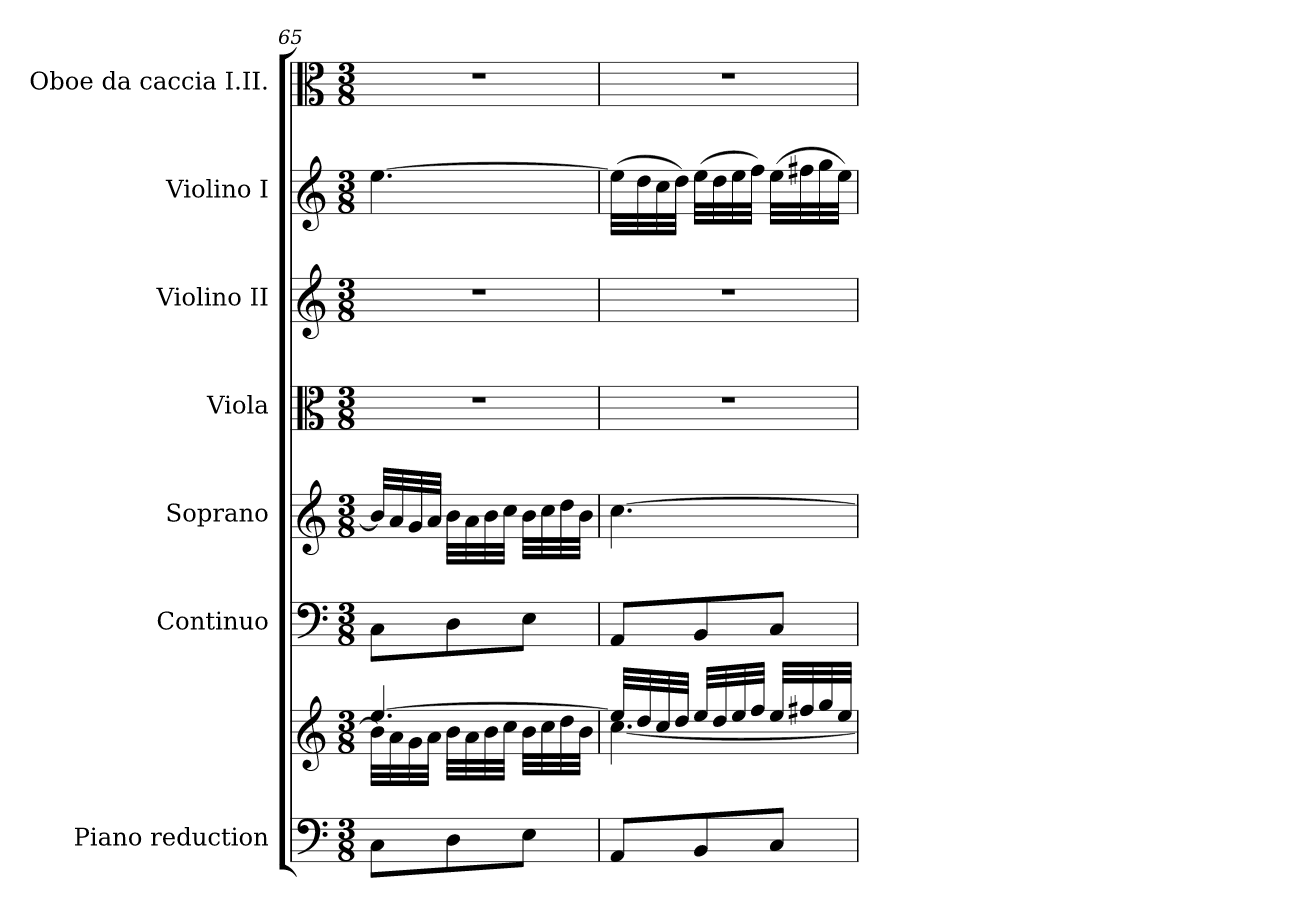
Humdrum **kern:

**kern	**kern	**kern	**kern	**kern	**kern	**kern	**kern
*part7	*part7	*part6	*part5	*part4	*part3	*part2	*part1
*staff8	*staff7	*staff6	*staff5	*staff4	*staff3	*staff2	*staff1
*I"Piano reduction	*	*I"Continuo	*I"Soprano	*I"Viola	*I"Violino II	*I"Violino I	*I"Oboe da caccia I.II.
*I'Pno	*	*	*	*I'Vla	*I'Vln	*I'Vln	*I'Ob
*clefF4	*clefG2	*clefF4	*clefG2	*clefC3	*clefG2	*clefG2	*clefC3
*k[]	*k[]	*k[]	*k[]	*k[]	*k[]	*k[]	*k[]
*M3/8	*M3/8	*M3/8	*M3/8	*M3/8	*M3/8	*M3/8	*M3/8
=65	=65	=65	=65	=65	=65	=65	=65
*	*^	*	*	*	*	*	*
8C\L	[4.ee/	32b\LLL]	8C\L	32b/LLL]	4.r	4.r	[4.ee\	4.r
.	.	32a\	.	32a/	.	.	.	.
.	.	32g\	.	32g/	.	.	.	.
.	.	32a\JJJ	.	32a/JJJ	.	.	.	.
8D\	.	32b\LLL	8D\	32b\LLL	.	.	.	.
.	.	32a\	.	32a\	.	.	.	.
.	.	32b\	.	32b\	.	.	.	.
.	.	32cc\JJJ	.	32cc\JJJ	.	.	.	.
8E\J	.	32b\LLL	8E\J	32b\LLL	.	.	.	.
.	.	32cc\	.	32cc\	.	.	.	.
.	.	32dd\	.	32dd\	.	.	.	.
.	.	32b\JJJ	.	32b\JJJ	.	.	.	.
=66	=66	=66	=66	=66	=66	=66	=66	=66
8AA/L	32ee/LLL]	[4.cc\	8AA/L	[4.cc\	4.r	4.r	(>32ee\LLL]	4.r
.	32dd/	.	.	.	.	.	32dd\	.
.	32cc/	.	.	.	.	.	32cc\	.
.	32dd/JJJ	.	.	.	.	.	32dd\JJJ)	.
8BB/	32ee/LLL	.	8BB/	.	.	.	(>32ee\LLL	.
.	32dd/	.	.	.	.	.	32dd\	.
.	32ee/	.	.	.	.	.	32ee\	.
.	32ff/JJJ	.	.	.	.	.	32ff\JJJ)	.
8C/J	32ee/LLL	.	8C/J	.	.	.	(>32ee\LLL	.
.	32ff#X/	.	.	.	.	.	32ff#X\	.
.	32gg/	.	.	.	.	.	32gg\	.
.	32ee/JJJ	.	.	.	.	.	32ee\JJJ)	.
*	*v	*v	*	*	*	*	*	*
=	=	=	=	=	=	=	=
*-	*-	*-	*-	*-	*-	*-	*-
